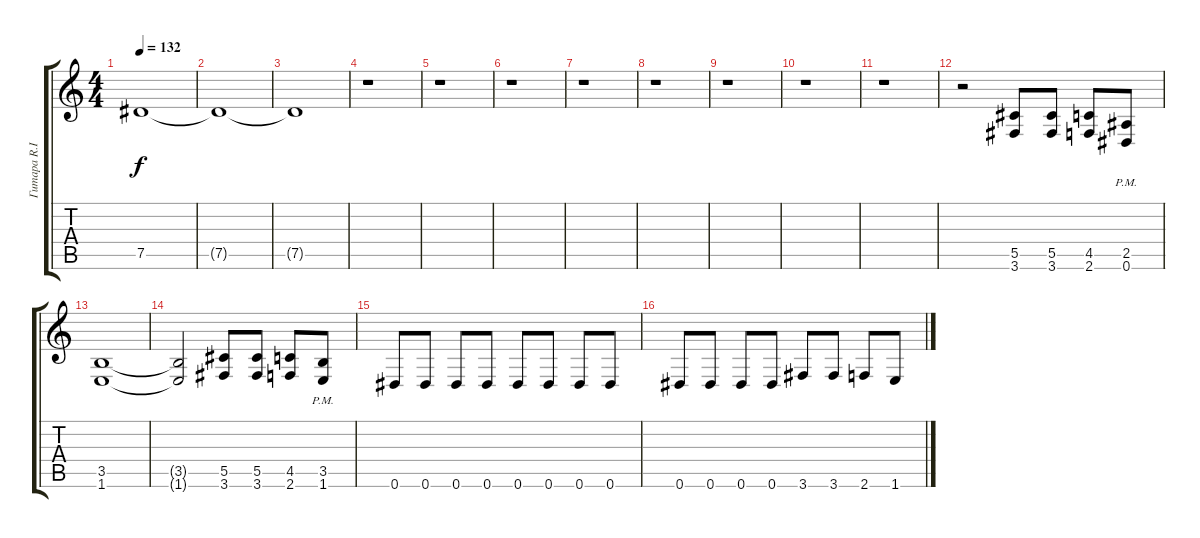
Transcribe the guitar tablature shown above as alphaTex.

\track ("Гитара R.I.P. Hanneman" "Гитара R.I") {instrument distortionguitar}
\staff {score tabs}
\tuning (Eb4 Bb3 Gb3 Db3 Ab2 Eb2) {hide}
\ts (4 4)
\tempo 132
\clef g2
\ks c
7.5{t}.1{dy f} |
7.5{t}.1 |
7.5{t}.1 |
r.1 |
r.1 |
r.1 |
r.1 |
r.1 |
r.1 |
r.1 |
r.1 |
r.2 (5.5 3.6).8{volume 16} (5.5 3.6).8 (4.5 2.6).8 (2.5{pm} 0.6{pm}).8 |
(3.5 1.6).1 |
(3.5{t} 1.6{t}).2 (5.5 3.6).8 (5.5 3.6).8 (4.5 2.6).8 (3.5{pm} 1.6{pm}).8 |
0.6.8 0.6.8 0.6.8 0.6.8 0.6.8 0.6.8 0.6.8 0.6.8 |
0.6.8 0.6.8 0.6.8 0.6.8 3.6.8 3.6.8 2.6.8 1.6.8
